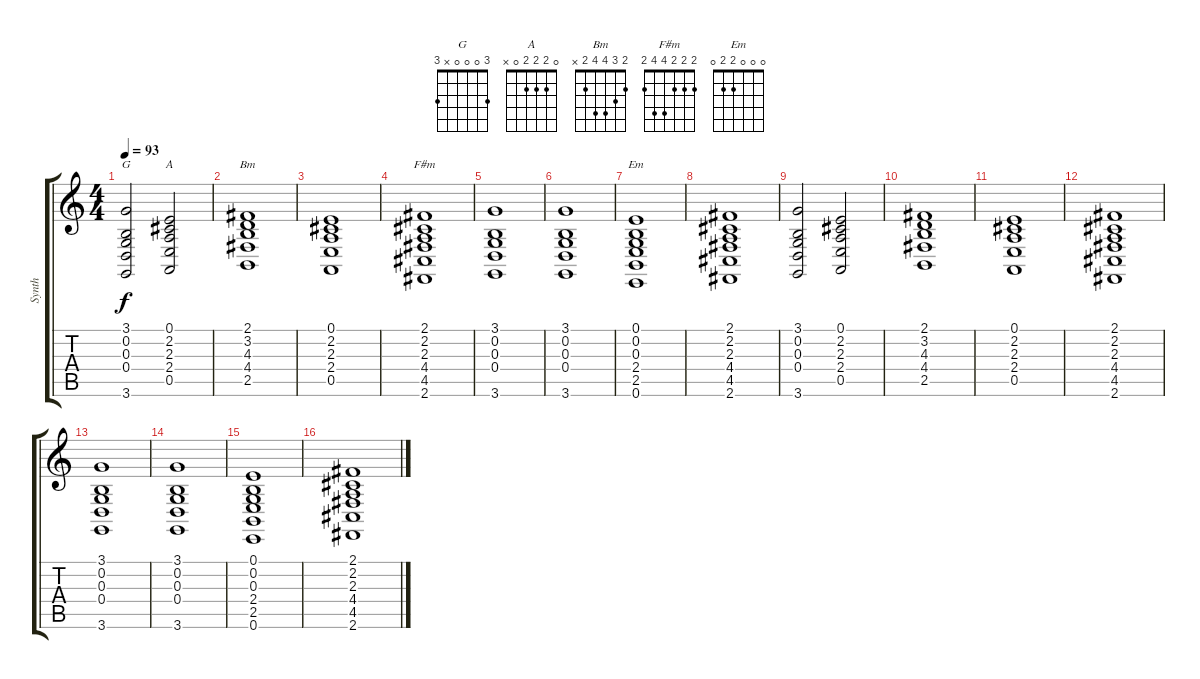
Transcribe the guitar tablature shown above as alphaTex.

\track ("Synth" "Synth") {instrument pad2warm}
\staff {score tabs}
\tuning (E4 B3 G3 D3 A2 E2) {hide}
\chord ("G" 3 0 0 0 x 3)
\chord ("A" 0 2 2 2 0 x)
\chord ("Bm" 2 3 4 4 2 x)
\chord ("F#m" 2 2 2 4 4 2)
\chord ("Em" 0 0 0 2 2 0)
\ts (4 4)
\tempo 93
\clef g2
\ks c
(3.1 0.2 0.3 0.4 3.6).2{ch "G" dy f} (0.1 2.2 2.3 2.4 0.5).2{ch "A"} |
(2.1 3.2 4.3 4.4 2.5).1{ch "Bm"} |
(0.1 2.2 2.3 2.4 0.5).1 |
(2.1 2.2 2.3 4.4 4.5 2.6).1{ch "F#m"} |
(3.1 0.2 0.3 0.4 3.6).1 |
(3.1 0.2 0.3 0.4 3.6).1 |
(0.1 0.2 0.3 2.4 2.5 0.6).1{ch "Em"} |
(2.1 2.2 2.3 4.4 4.5 2.6).1 |
(3.1 0.2 0.3 0.4 3.6).2 (0.1 2.2 2.3 2.4 0.5).2 |
(2.1 3.2 4.3 4.4 2.5).1 |
(0.1 2.2 2.3 2.4 0.5).1 |
(2.1 2.2 2.3 4.4 4.5 2.6).1 |
(3.1 0.2 0.3 0.4 3.6).1 |
(3.1 0.2 0.3 0.4 3.6).1 |
(0.1 0.2 0.3 2.4 2.5 0.6).1 |
(2.1 2.2 2.3 4.4 4.5 2.6).1
